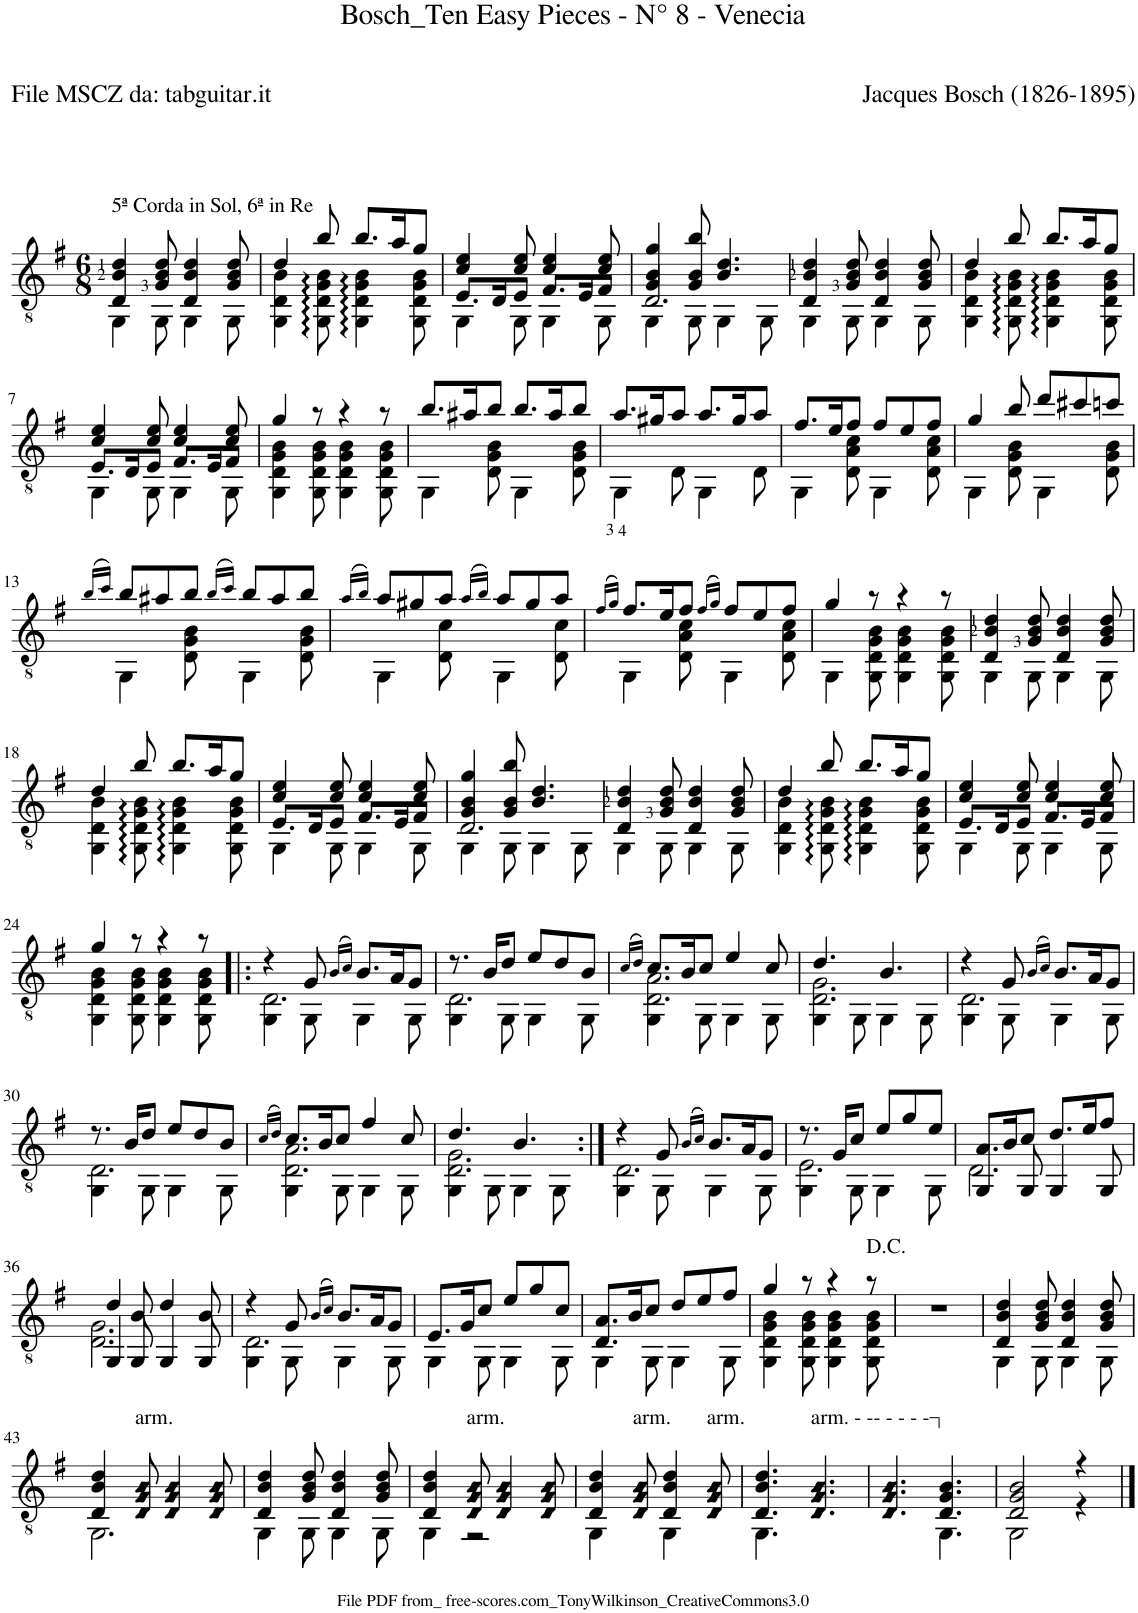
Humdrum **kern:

**kern
*part1
*staff1
*I"Guitar
*I'Guit.
*clefGv2
*k[f#]
*M6/8
=1
*^
!LO:TX:a:t=5ª Corda in Sol, 6ª in Re	!
4D/ 4B/ 4d/	4GG\
8G/ 8B/ 8d/	8GG\
4D/ 4B/ 4d/	4GG\
8G/ 8B/ 8d/	8GG\
=2	=2
4d/	4GG\ 4D\ 4B\
8b/	8GG\:: 8D\:: 8G\:: 8B\::
8.b/L	4GG\:: 4D\:: 4G\:: 4B\::
16a/K	.
8g/J	8GG\ 8D\ 8G\ 8B\
=3	=3
*	*^
4c/ 4e/	8.E/L	4GG\
.	16D/K	.
8c/ 8e/	8E/J	8GG\
4c/ 4e/	8.F#/L	4GG\
.	16E/K	.
8c/ 8e/	8F#/J	8GG\
=4	=4	=4
4G/ 4B/ 4g/	2.D/	4GG\
8G/ 8B/ 8b/	.	8GG\
4.B/ 4.d/	.	4GG\
.	.	8GG\
*	*v	*v
=5	=5
4D/ 4B/ 4d/	4GG\
8G/ 8B/ 8d/	8GG\
4D/ 4B/ 4d/	4GG\
8G/ 8B/ 8d/	8GG\
=6	=6
4d/	4GG\ 4D\ 4B\
8b/	8GG\:: 8D\:: 8G\:: 8B\::
8.b/L	4GG\:: 4D\:: 4G\:: 4B\::
16a/K	.
8g/J	8GG\ 8D\ 8G\ 8B\
!!LO:LB:g=z	!!
=7	=7
*	*^
4c/ 4e/	8.E/L	4GG\
.	16D/K	.
8c/ 8e/	8E/J	8GG\
4c/ 4e/	8.F#/L	4GG\
.	16E/K	.
8c/ 8e/	8F#/J	8GG\
*	*v	*v
=8	=8
4g/	4GG\ 4D\ 4G\ 4B\
8r	8GG\ 8D\ 8G\ 8B\
4r	4GG\ 4D\ 4G\ 4B\
8r	8GG\ 8D\ 8G\ 8B\
=9	=9
8.b/L	4GG\
16a#X/K	.
8b/J	8D\ 8G\ 8B\
8.b/L	4GG\
16a#/K	.
8b/J	8D\ 8G\ 8B\
=10	=10
8.a/L	4GG\
16g#X/K	.
8a/J	8D\
8.a/L	4GG\
16g#/K	.
8a/J	8D\
=11	=11
8.f#/L	4GG\
16e/K	.
8f#/J	8D\ 8A\ 8c\
8f#/L	4GG\
8e/	.
8f#/J	8D\ 8A\ 8c\
=12	=12
4g/	4GG\
8b/	8D\ 8G\ 8B\
8dd/L	4GG\
8cc#X/	.
8ccn/J	8D\ 8G\ 8B\
!!LO:LB:g=z	!!
=13	=13
(16qb/LL	.
16qcc/JJ)	.
8b/L	4GG\
8a#X/	.
8b/J	8D\ 8G\ 8B\
(16qb/LL	.
16qcc/JJ)	.
8b/L	4GG\
8a#/	.
8b/J	8D\ 8G\ 8B\
=14	=14
(16qa/LL	.
16qb/JJ)	.
8a/L	4GG\
8g#X/	.
8a/J	8D\ 8c\
(16qa/LL	.
16qb/JJ)	.
8a/L	4GG\
8g#/	.
8a/J	8D\ 8c\
=15	=15
(16qf#/LL	.
16qg/JJ)	.
8.f#/L	4GG\
16e/K	.
8f#/J	8D\ 8A\ 8c\
(16qf#/LL	.
16qg/JJ)	.
8f#/L	4GG\
8e/	.
8f#/J	8D\ 8A\ 8c\
=16	=16
4g/	4GG\
8r	8GG\ 8D\ 8G\ 8B\
4r	4GG\ 4D\ 4G\ 4B\
8r	8GG\ 8D\ 8G\ 8B\
=17	=17
4D/ 4B/ 4d/	4GG\
8G/ 8B/ 8d/	8GG\
4D/ 4B/ 4d/	4GG\
8G/ 8B/ 8d/	8GG\
!!LO:LB:g=z	!!
=18	=18
4d/	4GG\ 4D\ 4B\
8b/	8GG\:: 8D\:: 8G\:: 8B\::
8.b/L	4GG\:: 4D\:: 4G\:: 4B\::
16a/K	.
8g/J	8GG\ 8D\ 8G\ 8B\
=19	=19
*	*^
4c/ 4e/	8.E/L	4GG\
.	16D/K	.
8c/ 8e/	8E/J	8GG\
4c/ 4e/	8.F#/L	4GG\
.	16E/K	.
8c/ 8e/	8F#/J	8GG\
=20	=20	=20
4G/ 4B/ 4g/	2.D/	4GG\
8G/ 8B/ 8b/	.	8GG\
4.B/ 4.d/	.	4GG\
.	.	8GG\
*	*v	*v
=21	=21
4D/ 4B/ 4d/	4GG\
8G/ 8B/ 8d/	8GG\
4D/ 4B/ 4d/	4GG\
8G/ 8B/ 8d/	8GG\
=22	=22
4d/	4GG\ 4D\ 4B\
8b/	8GG\:: 8D\:: 8G\:: 8B\::
8.b/L	4GG\:: 4D\:: 4G\:: 4B\::
16a/K	.
8g/J	8GG\ 8D\ 8G\ 8B\
=23	=23
*	*^
4c/ 4e/	8.E/L	4GG\
.	16D/K	.
8c/ 8e/	8E/J	8GG\
4c/ 4e/	8.F#/L	4GG\
.	16E/K	.
8c/ 8e/	8F#/J	8GG\
*	*v	*v
!!LO:LB:g=z
=24	=24
4g/	4GG\ 4D\ 4G\ 4B\
8r	8GG\ 8D\ 8G\ 8B\
4r	4GG\ 4D\ 4G\ 4B\
8r	8GG\ 8D\ 8G\ 8B\
=25!|:	=25!|:
*	*^
4r	2.D\	4GG\
8G/	.	8GG\
(16qB/LL	.	.
16qc/JJ)	.	.
8.B/L	.	4GG\
16A/K	.	.
8G/J	.	8GG\
=26	=26	=26
8.r	2.D\	4GG\
16B/KL	.	.
8d/J	.	8GG\
8e/L	.	4GG\
8d/	.	.
8B/J	.	8GG\
=27	=27	=27
(16qc/LL	.	.
16qd/JJ)	.	.
8.c/L	2.D\ 2.A\	4GG\
16B/K	.	.
8c/J	.	8GG\
4e/	.	4GG\
8c/	.	8GG\
=28	=28	=28
4.d/	2.D\ 2.G\	4GG\
.	.	8GG\
4.B/	.	4GG\
.	.	8GG\
=29	=29	=29
4r	2.D\	4GG\
8G/	.	8GG\
(16qB/LL	.	.
16qc/JJ)	.	.
8.B/L	.	4GG\
16A/K	.	.
8G/J	.	8GG\
!!LO:LB:g=z	!!	!!
=30	=30	=30
8.r	2.D\	4GG\
16B/KL	.	.
8d/J	.	8GG\
8e/L	.	4GG\
8d/	.	.
8B/J	.	8GG\
=31	=31	=31
(16qc/LL	.	.
16qd/JJ)	.	.
8.c/L	2.D\ 2.A\	4GG\
16B/K	.	.
8c/J	.	8GG\
4f#/	.	4GG\
8c/	.	8GG\
=32	=32	=32
4.d/	2.D\ 2.G\	4GG\
.	.	8GG\
4.B/	.	4GG\
.	.	8GG\
=33:|!	=33:|!	=33:|!
4r	2.D\	4GG\
8G/	.	8GG\
(16qB/LL	.	.
16qc/JJ)	.	.
8.B/L	.	4GG\
16A/K	.	.
8G/J	.	8GG\
=34	=34	=34
8.r	2.E\	4GG\
16G/KL	.	.
8c/J	.	8GG\
8e/L	.	4GG\
8g/	.	.
8e/J	.	8GG\
=35	=35	=35
8.A/L	2.D\	4GG/
16B/K	.	.
8c/J	.	8GG/
8.d/L	.	4GG/
16e/K	.	.
8f#/J	.	8GG/
!!LO:LB:g=z	!!	!!
=36	=36	=36
4d/	2.D\ 2.G\	4GG/
8B/	.	8GG/
4d/	.	4GG/
8B/	.	8GG/
=37	=37	=37
4r	2.D\	4GG\
8G/	.	8GG\
(16qB/LL	.	.
16qc/JJ)	.	.
8.B/L	.	4GG\
16A/K	.	.
8G/J	.	8GG\
*	*v	*v
=38	=38
8.E/L	4GG\
16G/K	.
8c/J	8GG\
8e/L	4GG\
8g/	.
8c/J	8GG\
=39	=39
8.D/ 8.A/L	4GG\
16B/K	.
8c/J	8GG\
8d/L	4GG\
8e/	.
8f#/J	8GG\
=40	=40
4g/	4GG\ 4D\ 4G\ 4B\
8r	8GG\ 8D\ 8G\ 8B\
4r	4GG\ 4D\ 4G\ 4B\
8r	8GG\ 8D\ 8G\ 8B\
*v	*v
=41
2.r
=42
*^
4D/ 4B/ 4d/	4GG\
8G/ 8B/ 8d/	8GG\
4D/ 4B/ 4d/	4GG\
8G/ 8B/ 8d/	8GG\
!!LO:LB:g=z	!!
=43	=43
4D/ 4B/ 4d/	2.GG\
!LO:TX:a:t=arm.	!
!LO:N:n=1:head=diamond	!
!LO:N:n=2:head=diamond	!
!LO:N:n=3:head=diamond	!
8D/ 8G/ 8B/	.
!LO:N:n=1:head=diamond	!
!LO:N:n=2:head=diamond	!
!LO:N:n=3:head=diamond	!
4D/ 4G/ 4B/	.
!LO:N:n=1:head=diamond	!
!LO:N:n=2:head=diamond	!
!LO:N:n=3:head=diamond	!
8D/ 8G/ 8B/	.
=44	=44
4D/ 4B/ 4d/	4GG\
8G/ 8B/ 8d/	8GG\
4D/ 4B/ 4d/	4GG\
8G/ 8B/ 8d/	8GG\
=45	=45
4D/ 4B/ 4d/	4GG\
!LO:TX:a:t=arm.	!
!LO:N:n=1:head=diamond	!
!LO:N:n=2:head=diamond	!
!LO:N:n=3:head=diamond	!
8D/ 8G/ 8B/	2r
!LO:N:n=1:head=diamond	!
!LO:N:n=2:head=diamond	!
!LO:N:n=3:head=diamond	!
4D/ 4G/ 4B/	.
!LO:N:n=1:head=diamond	!
!LO:N:n=2:head=diamond	!
!LO:N:n=3:head=diamond	!
8D/ 8G/ 8B/	.
=46	=46
4D/ 4B/ 4d/	4GG\
!LO:TX:a:t=arm.	!
!LO:N:n=1:head=diamond	!
!LO:N:n=2:head=diamond	!
!LO:N:n=3:head=diamond	!
8D/ 8G/ 8B/	8ryy
4D/ 4B/ 4d/	4GG\
!LO:TX:a:t=arm.	!
!LO:N:n=1:head=diamond	!
!LO:N:n=2:head=diamond	!
!LO:N:n=3:head=diamond	!
8D/ 8G/ 8B/	8ryy
=47	=47
4.D/ 4.B/ 4.d/	4.GG\
!LO:TX:a:t=arm. - -- - - - -┐	!
!LO:N:n=1:head=diamond	!
!LO:N:n=2:head=diamond	!
!LO:N:n=3:head=diamond	!
4.D/ 4.G/ 4.B/	4.ryy
=48	=48
!LO:N:n=1:head=diamond	!
!LO:N:n=2:head=diamond	!
!LO:N:n=3:head=diamond	!
4.D/ 4.G/ 4.B/	4.ryy
4.D/ 4.G/ 4.B/	4.GG\
=49	=49
2D/ 2G/ 2B/	2GG\
4r	4r
*v	*v
==
*-
